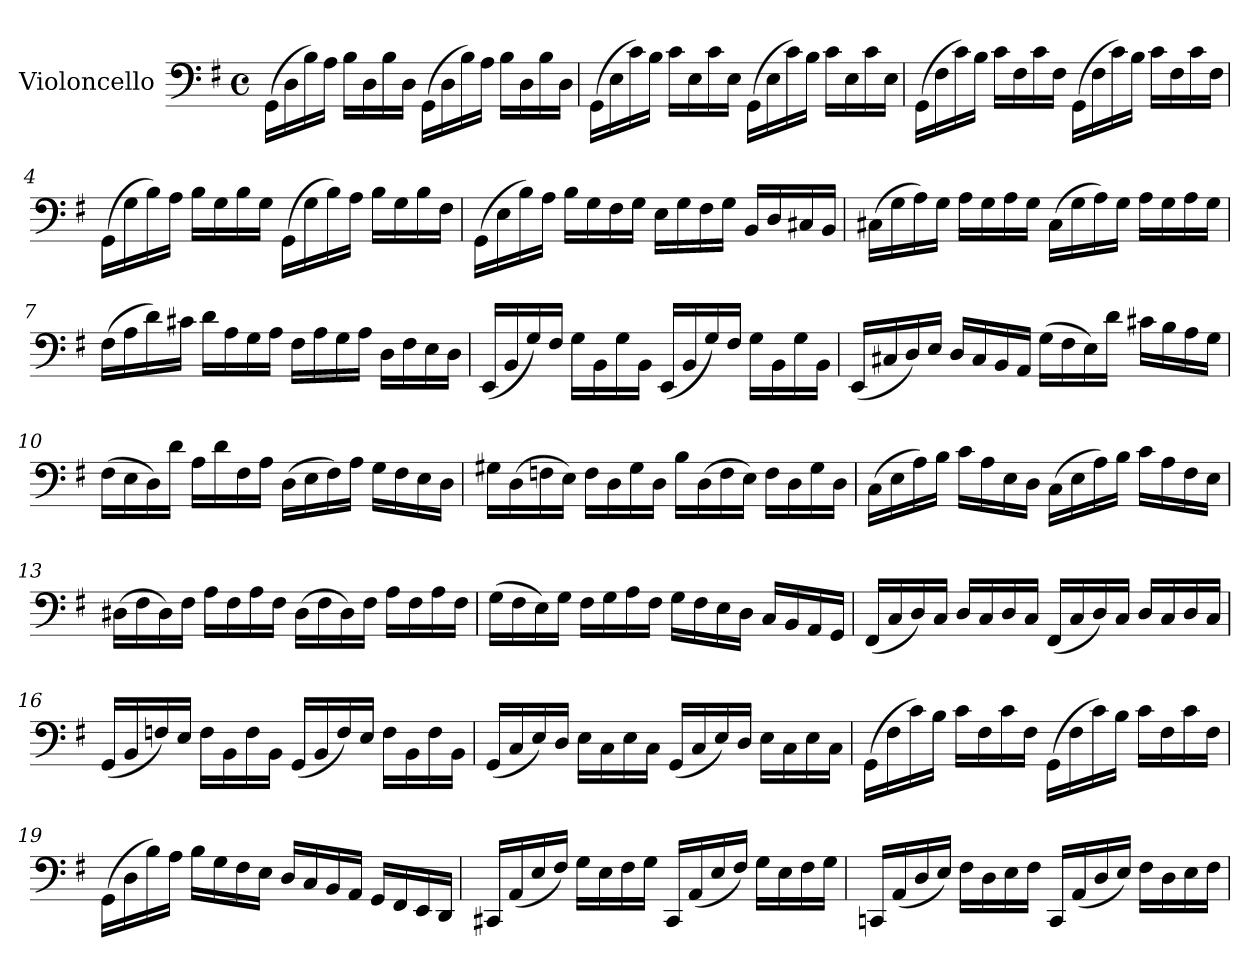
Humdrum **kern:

**kern
*part1
*staff1
*I"Violoncello
*I'Vc
*clefF4
*k[f#]
*M4/4
*met(c)
*MM80
=1
(16GG\LL
16D\
16B\)
16A\JJ
16B\LL
16D\
16B\
16D\JJ
(16GG\LL
16D\
16B\)
16A\JJ
16B\LL
16D\
16B\
16D\JJ
=2
(16GG\LL
16E\
16c\)
16B\JJ
16c\LL
16E\
16c\
16E\JJ
(16GG\LL
16E\
16c\)
16B\JJ
16c\LL
16E\
16c\
16E\JJ
!!LO:LB:g=z
=3
(16GG\LL
16F#\
16c\)
16B\JJ
16c\LL
16F#\
16c\
16F#\JJ
(16GG\LL
16F#\
16c\)
16B\JJ
16c\LL
16F#\
16c\
16F#\JJ
=4
(16GG\LL
16G\
16B\)
16A\JJ
16B\LL
16G\
16B\
16G\JJ
(16GG\LL
16G\
16B\)
16A\JJ
16B\LL
16G\
16B\
16F#\JJ
!!LO:LB:g=z
=5
(16GG\LL
16E\
16B\)
16A\JJ
16B\LL
16G\
16F#\
16G\JJ
16E\LL
16G\
16F#\
16G\JJ
16BB/LL
16D/
16C#X/
16BB/JJ
=6
(16C#X\LL
16G\
16A\)
16G\JJ
16A\LL
16G\
16A\
16G\JJ
(16C#\LL
16G\
16A\)
16G\JJ
16A\LL
16G\
16A\
16G\JJ
!!LO:LB:g=z
=7
(16F#\LL
16A\
16d\)
16c#X\JJ
16d\LL
16A\
16G\
16A\JJ
16F#\LL
16A\
16G\
16A\JJ
16D\LL
16F#\
16E\
16D\JJ
=8
(16EE/LL
16BB/
16G/)
16F#/JJ
16G\LL
16BB\
16G\
16BB\JJ
(16EE/LL
16BB/
16G/)
16F#/JJ
16G\LL
16BB\
16G\
16BB\JJ
!!LO:LB:g=z
=9
(16EE/LL
16C#X/
16D/)
16E/JJ
16D/LL
16C#/
16BB/
16AA/JJ
(16G\LL
16F#\
16E\)
16d\JJ
16c#X\LL
16B\
16A\
16G\JJ
=10
(16F#\LL
16E\
16D\)
16d\JJ
16A\LL
16d\
16F#\
16A\JJ
(16D\LL
16E\
16F#\)
16A\JJ
16G\LL
16F#\
16E\
16D\JJ
!!LO:LB:g=z
=11
16G#X\LL
(16D\
16Fn\
16E\JJ)
16F\LL
16D\
16G#\
16D\JJ
16B\LL
(16D\
16F\
16E\JJ)
16F\LL
16D\
16G#\
16D\JJ
=12
(16C\LL
16E\
16A\)
16B\JJ
16c\LL
16A\
16E\
16D\JJ
(16C\LL
16E\
16A\)
16B\JJ
16c\LL
16A\
16F#\
16E\JJ
!!LO:LB:g=z
=13
(16D#X\LL
16F#\
16D#\)
16F#\JJ
16A\LL
16F#\
16A\
16F#\JJ
(16D#\LL
16F#\
16D#\)
16F#\JJ
16A\LL
16F#\
16A\
16F#\JJ
=14
(16G\LL
16F#\
16E\)
16G\JJ
16F#\LL
16G\
16A\
16F#\JJ
16G\LL
16F#\
16E\
16D\JJ
16C/LL
16BB/
16AA/
16GG/JJ
!!LO:LB:g=z
=15
(16FF#/LL
16C/
16D/)
16C/JJ
16D/LL
16C/
16D/
16C/JJ
(16FF#/LL
16C/
16D/)
16C/JJ
16D/LL
16C/
16D/
16C/JJ
=16
(16GG/LL
16BB/
16Fn/)
16E/JJ
16F\LL
16BB\
16F\
16BB\JJ
(16GG/LL
16BB/
16F/)
16E/JJ
16F\LL
16BB\
16F\
16BB\JJ
!!LO:LB:g=z
=17
(16GG/LL
16C/
16E/)
16D/JJ
16E\LL
16C\
16E\
16C\JJ
(16GG/LL
16C/
16E/)
16D/JJ
16E\LL
16C\
16E\
16C\JJ
=18
(16GG\LL
16F#\
16c\)
16B\JJ
16c\LL
16F#\
16c\
16F#\JJ
(16GG\LL
16F#\
16c\)
16B\JJ
16c\LL
16F#\
16c\
16F#\JJ
!!LO:LB:g=z
=19
(16GG\LL
16D\
16B\)
16A\JJ
16B\LL
16G\
16F#\
16E\JJ
16D/LL
16C/
16BB/
16AA/JJ
16GG/LL
16FF#/
16EE/
16DD/JJ
=20
16CC#X/LL
(16AA/
16E/
16F#/JJ)
16G\LL
16E\
16F#\
16G\JJ
16CC#/LL
(16AA/
16E/
16F#/JJ)
16G\LL
16E\
16F#\
16G\JJ
!!LO:LB:g=z
=21
16CCn/LL
(16AA/
16D/
16E/JJ)
16F#\LL
16D\
16E\
16F#\JJ
16CC/LL
(16AA/
16D/
16E/JJ)
16F#\LL
16D\
16E\
16F#\JJ
=
*-
